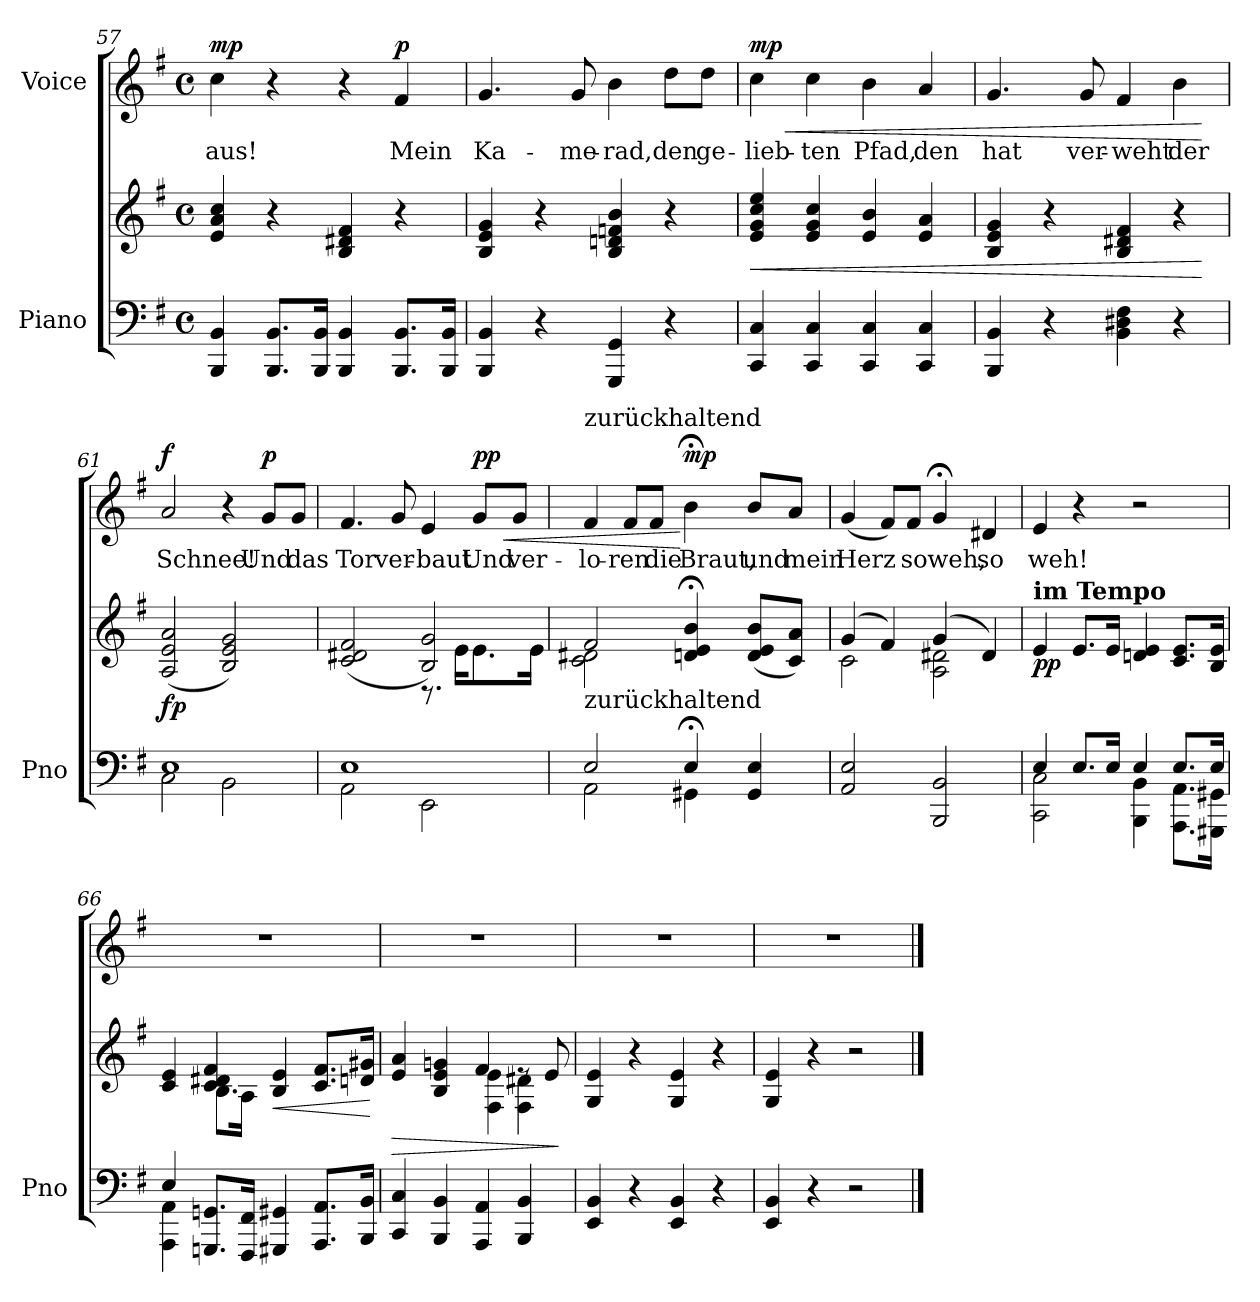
**kern	**kern	**dynam	**kern	**text	**dynam
*part2	*part2	*part2	*part1	*part1	*part1
*staff3	*staff2	*staff2/3	*staff1	*staff1	*staff1
*I"Piano	*	*	*I"Voice	*	*
*I'Pno	*	*	*	*	*
*clefF4	*clefG2	*	*clefG2	*	*
*k[f#]	*k[f#]	*	*k[f#]	*	*
*M4/4	*M4/4	*	*M4/4	*	*
*met(c)	*met(c)	*	*met(c)	*	*
=57	=57	=57	=57	=57	=57
!	!	!	!	!LO:LY:b	!LO:DY:a
4BBB/ 4BB/	4e/ 4a/ 4cc/	.	4cc\	aus!	mp
8.BBB/ 8.BB/L	4r	.	4r	.	.
16BBB/ 16BB/Jk	.	.	.	.	.
4BBB/ 4BB/	4B/ 4d#X/ 4f#/	.	4r	.	.
!	!	!	!	!LO:LY:b	!LO:DY:a
8.BBB/ 8.BB/L	4r	.	4f#/	Mein	p
16BBB/ 16BB/Jk	.	.	.	.	.
=58	=58	=58	=58	=58	=58
!	!	!	!	!LO:LY:b	!
4BBB/ 4BB/	4B/ 4e/ 4g/	.	4.g/	Ka-	.
4r	4r	.	.	.	.
!	!	!	!	!LO:LY:b	!
.	.	.	8g/	-me-	.
!	!	!	!	!LO:LY:b	!
4GGG/ 4GG/	4B/ 4dn/ 4fn/ 4b/	.	4b\	-rad,	.
!	!	!	!	!LO:LY:b	!
4r	4r	.	8dd\L	den	.
!	!	!	!	!LO:LY:b	!
.	.	.	8dd\J	ge-	.
!!LO:LB:g=z
=59	=59	=59	=59	=59	=59
!	!	!LO:HP:b	!	!LO:LY:b	!LO:HP:b
!	!	!	!	!	!LO:DY:n=1:a
4CC/ 4C/	4e/ 4g/ 4cc/ 4ee/	<	4cc\	-lieb-	< mp
!	!	!	!	!LO:LY:b	!
4CC/ 4C/	4e/ 4g/ 4cc/	.	4cc\	-ten	.
!	!	!	!	!LO:LY:b	!
4CC/ 4C/	4e/ 4b/	.	4b\	Pfad,	.
!	!	!	!	!LO:LY:b	!
4CC/ 4C/	4e/ 4a/	.	4a/	den	.
=60	=60	=60	=60	=60	=60
!	!	!	!	!LO:LY:b	!
4BBB/ 4BB/	4B/ 4e/ 4g/	.	4.g/	hat	.
4r	4r	.	.	.	.
!	!	!	!	!LO:LY:b	!
.	.	.	8g/	ver-	.
!	!	!	!	!LO:LY:b	!
4BB\ 4D#X\ 4F#\	4B/ 4d#X/ 4f#/	.	4f#/	-weht	.
!	!	!	!	!LO:LY:b	!
4r	4r	.	4b\	der	.
.	.	[	.	.	[
=61	=61	=61	=61	=61	=61
*^	*	*	*	*	*
!	!	!	!LO:DY:b	!	!LO:LY:b	!LO:DY:a
1E	2C\	(>2A/ 2e/ 2a/	fp	2a/	Schnee!	f
.	2BB\	2B/ 2e/ 2g/)	.	4r	.	.
!	!	!	!	!	!LO:LY:b	!LO:DY:a
.	.	.	.	8g/L	Und	p
!	!	!	!	!	!LO:LY:b	!
.	.	.	.	8g/J	das	.
=62	=62	=62	=62	=62	=62	=62
*	*	*^	*	*	*	*
!	!	!	!	!	!	!LO:LY:b	!
1E	2AA\	(>2c/ 2d#X/ 2f#/	2ryy	.	4.f#/	Tor	.
!	!	!	!	!	!	!LO:LY:b	!
.	.	.	.	.	8g/	ver-	.
!	!	!	!	!	!	!LO:LY:b	!
.	2EE\	2B/ 2g/)	8.r	.	4e/	-baut	.
.	.	.	16e\KL	.	.	.	.
*	*	*	*	*	*MM110	*	*
!	!	!	!	!	!	!LO:LY:b	!LO:HP:b
!	!	!	!	!	!	!	!LO:DY:n=1:a
.	.	.	8.e\	.	8g/L	Und	< pp
!	!	!	!	!	!	!LO:LY:b	!
.	.	.	.	.	8g/J	ver-	.
.	.	.	16e\Jk	.	.	.	.
=63	=63	=63	=63	=63	=63	=63	=63
!	!	!	!	!	!LO:TX:a:t=zurückhaltend	!	!
!	!	!LO:TX:b:t=zurückhaltend	!	!	!	!	!
!	!	!	!	!	!	!LO:LY:b	!
2E/	2AA\	2f#/	2c\ 2d#X\	.	4f#/	-lo-	.
!	!	!	!	!	!	!LO:LY:b	!
.	.	.	.	.	8f#/L	-ren	.
!	!	!	!	!	!	!LO:LY:b	!
.	.	.	.	.	8f#/J	die	.
!	!	!	!	!	!	!LO:LY:b	!LO:DY:n=1:a
4E;</	4GG#X\	4dn/;< 4e/;< 4b/;<	2ryy	.	4b;<\	Braut,	[ mp
*	*	*	*	*	*MM100	*	*
!	!	!	!	!	!	!LO:LY:b	!
4GG#/ 4E/	4ryy	(<8d/ 8e/ 8b/L	.	.	8b/L	und	.
!	!	!	!	!	!	!LO:LY:b	!
.	.	8c/ 8a/J)	.	.	8a/J	mein	.
*v	*v	*	*	*	*	*	*
!!LO:LB:g=z
=64	=64	=64	=64	=64	=64	=64
*	*	*	*	*MM100	*	*
!	!	!	!	!	!LO:LY:b	!
2AA/ 2E/	(>4g/	2c\	.	(<4g/	Herz	.
.	4f#/)	.	.	8f#/L)	.	.
!	!	!	!	!	!LO:LY:b	!
.	.	.	.	8f#/J	so	.
!	!	!	!	!	!LO:LY:b	!
2BBB/ 2BB/	(>4g/	2A\ 2d#X\	.	4g;</	weh,	.
*	*	*	*	*MM120	*	*
!	!	!	!	!	!LO:LY:b	!
.	4d#/)	.	.	4d#X/	so	.
*	*v	*v	*	*	*	*
=65	=65	=65	=65	=65	=65
*^	*	*	*	*	*
!	!	!LO:TX:a:B:t=im Tempo	!	!	!	!
!	!	!	!LO:DY:b	!	!LO:LY:b	!
4E/	2CC\ 2C\	4e/	pp	4e/	weh!	.
8.E/L	.	8.e/L	.	4r	.	.
16E/Jk	.	16e/Jk	.	.	.	.
4E/	4BBB\ 4BB\	4dn/ 4e/	.	2r	.	.
8.E/L	8.AAA\ 8.AA\L	8.c/ 8.e/L	.	.	.	.
16E/Jk	16GGG#X\ 16GG#X\Jk	16B/ 16e/Jk	.	.	.	.
=66	=66	=66	=66	=66	=66	=66
*	*	*^	*	*	*	*
4E/	4AAA\ 4AA\	4c/ 4e/	4ryy	.	1r	.	.
2.ryy	8.GGGn/ 8.GGn/L	4c/ 4d#X/ 4f#/	8.B\L	.	.	.	.
.	16FFF#/ 16FF#/Jk	.	16A\Jk	.	.	.	.
!	!	!	!	!LO:HP:b	!	!	!
.	4GGG#X/ 4GG#X/	4B/ 4e/	2ryy	<	.	.	.
.	8.AAA/ 8.AA/L	8.c/ 8.f#/L	.	.	.	.	.
.	16BBB/ 16BB/Jk	16dn/ 16g#X/Jk	.	.	.	.	.
*v	*v	*	*	*	*	*	*
*	*v	*v	*	*	*	*
.	.	[	.	.	.
=67	=67	=67	=67	=67	=67
!	!	!LO:HP:b	!	!	!
*	*^	*	*	*	*
4CC/ 4C/	4e/ 4a/	2ryy	>	1r	.	.
4BBB/ 4BB/	4B/ 4e/ 4gn/	.	.	.	.	.
4AAA/ 4AA/	4f#/	4F#\ 4e\	.	.	.	.
4BBB/ 4BB/	8re	4F#\ 4d#X\	.	.	.	.
.	8e/	.	.	.	.	.
*	*v	*v	*	*	*	*
.	.	]	.	.	.
=68	=68	=68	=68	=68	=68
4EE/ 4BB/	4G/ 4e/	.	1r	.	.
4r	4r	.	.	.	.
4EE/ 4BB/	4G/ 4e/	.	.	.	.
4r	4r	.	.	.	.
=69	=69	=69	=69	=69	=69
4EE/ 4BB/	4G/ 4e/	.	1r	.	.
4r	4r	.	.	.	.
2r	2r	.	.	.	.
==	==	==	==	==	==
*-	*-	*-	*-	*-	*-
